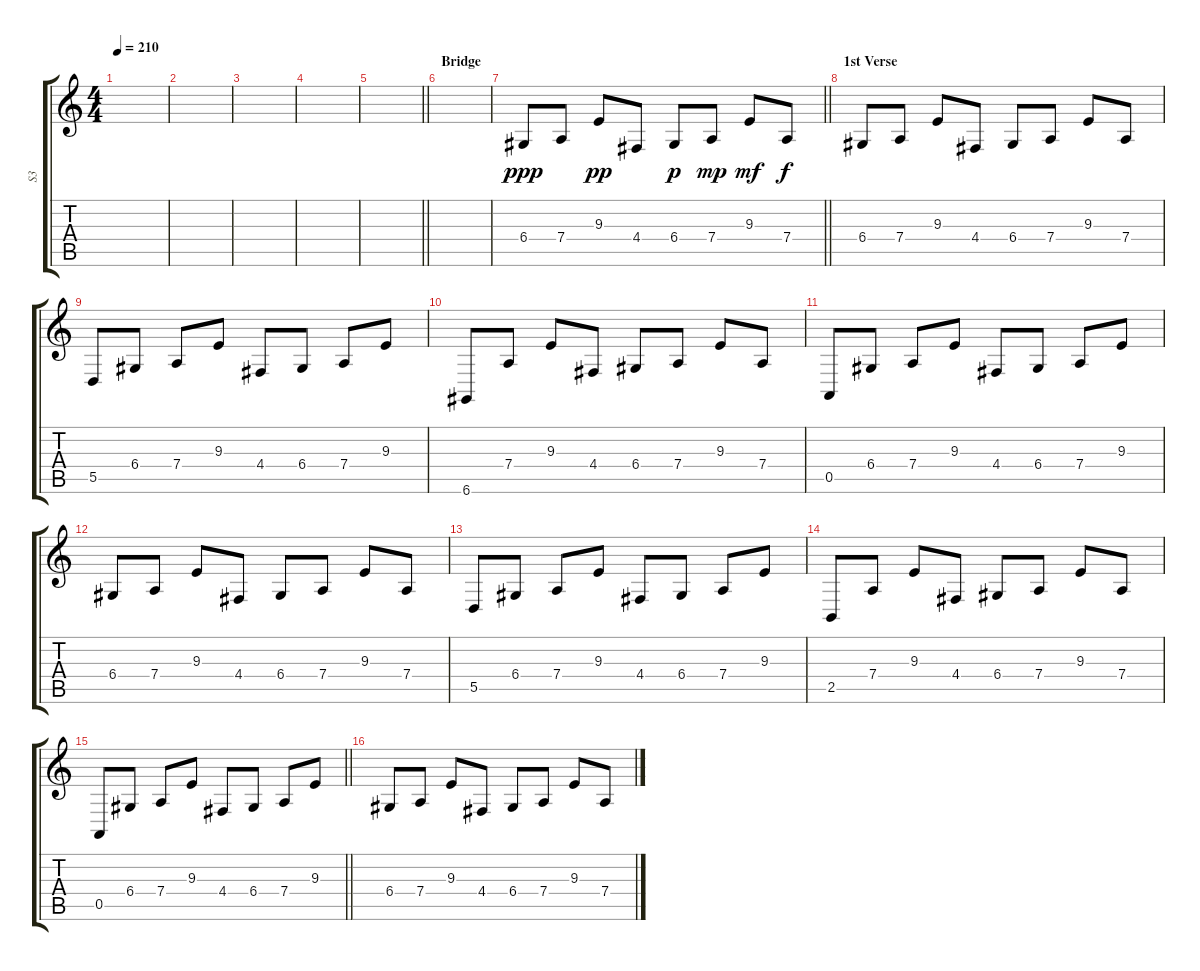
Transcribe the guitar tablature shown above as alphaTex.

\track ("S3" "S3") {instrument fx1rain}
\staff {score tabs}
\tuning (E4 B3 G3 D3 A2 D2) {hide}
\ts (4 4)
\tempo 210
\clef g2
\ks c
|
|
|
|
\barLineRight lightlight
|
\section ("" "Bridge")
|
\barLineRight lightlight
6.4.8{dy ppp} 7.4.8 9.3.8{dy pp} 4.4.8 6.4.8{dy p} 7.4.8{dy mp} 9.3.8{dy mf} 7.4.8{dy f} |
\section ("" "1st Verse")
6.4.8 7.4.8 9.3.8 4.4.8 6.4.8 7.4.8 9.3.8 7.4.8 |
5.5.8 6.4.8 7.4.8 9.3.8 4.4.8 6.4.8 7.4.8 9.3.8 |
6.6.8 7.4.8 9.3.8 4.4.8 6.4.8 7.4.8 9.3.8 7.4.8 |
0.5.8 6.4.8 7.4.8 9.3.8 4.4.8 6.4.8 7.4.8 9.3.8 |
6.4.8 7.4.8 9.3.8 4.4.8 6.4.8 7.4.8 9.3.8 7.4.8 |
5.5.8 6.4.8 7.4.8 9.3.8 4.4.8 6.4.8 7.4.8 9.3.8 |
2.5.8 7.4.8 9.3.8 4.4.8 6.4.8 7.4.8 9.3.8 7.4.8 |
\barLineRight lightlight
0.5.8 6.4.8 7.4.8 9.3.8 4.4.8 6.4.8 7.4.8 9.3.8 |
\section ("" "")
6.4.8 7.4.8 9.3.8 4.4.8 6.4.8 7.4.8 9.3.8 7.4.8
